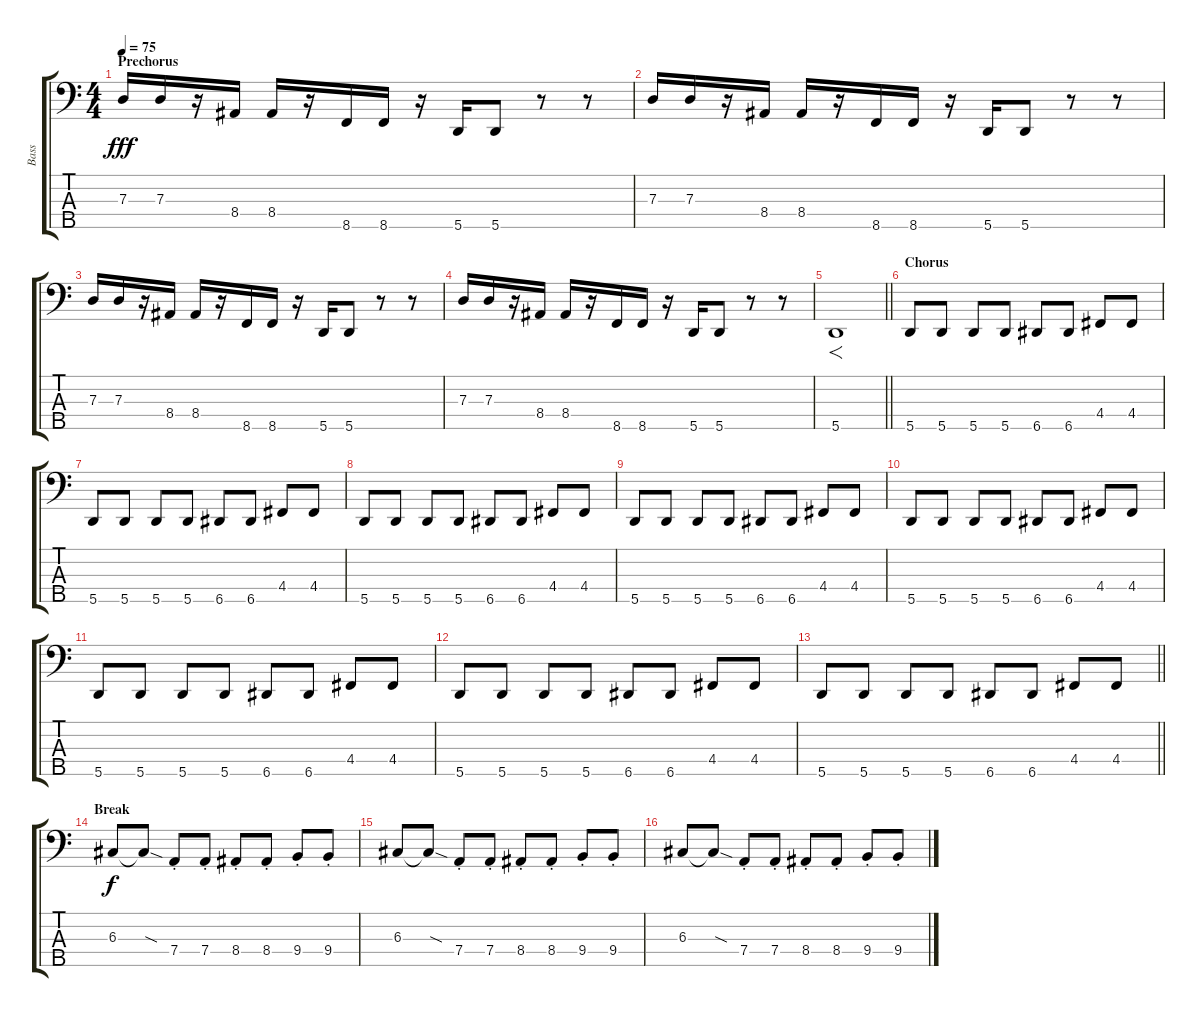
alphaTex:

\track ("Bass" "Bass") {instrument electricbassfinger}
\staff {score tabs}
\tuning (F2 C2 G1 D1 A0) {hide}
\ts (4 4)
\section ("" "Prechorus")
\tempo 75
\clef f4
\ks c
7.3.16{dy fff} 7.3.16 r.16 8.4.16 8.4.16 r.16 8.5.16 8.5.16 r.16 5.5.16 5.5.8 r.8 r.8 |
7.3.16 7.3.16 r.16 8.4.16 8.4.16 r.16 8.5.16 8.5.16 r.16 5.5.16 5.5.8 r.8 r.8 |
7.3.16 7.3.16 r.16 8.4.16 8.4.16 r.16 8.5.16 8.5.16 r.16 5.5.16 5.5.8 r.8 r.8 |
7.3.16 7.3.16 r.16 8.4.16 8.4.16 r.16 8.5.16 8.5.16 r.16 5.5.16 5.5.8 r.8 r.8 |
\barLineRight lightlight
5.5.1{f} |
\section ("" "Chorus")
5.5.8 5.5.8 5.5.8 5.5.8 6.5.8 6.5.8 4.4.8 4.4.8 |
5.5.8 5.5.8 5.5.8 5.5.8 6.5.8 6.5.8 4.4.8 4.4.8 |
5.5.8 5.5.8 5.5.8 5.5.8 6.5.8 6.5.8 4.4.8 4.4.8 |
5.5.8 5.5.8 5.5.8 5.5.8 6.5.8 6.5.8 4.4.8 4.4.8 |
5.5.8 5.5.8 5.5.8 5.5.8 6.5.8 6.5.8 4.4.8 4.4.8 |
5.5.8 5.5.8 5.5.8 5.5.8 6.5.8 6.5.8 4.4.8 4.4.8 |
5.5.8 5.5.8 5.5.8 5.5.8 6.5.8 6.5.8 4.4.8 4.4.8 |
\barLineRight lightlight
5.5.8 5.5.8 5.5.8 5.5.8 6.5.8 6.5.8 4.4.8 4.4.8 |
\section ("" "Break")
6.3.8{dy f} 6.3{sod t}.8 7.4{st}.8 7.4{st}.8 8.4{st}.8 8.4{st}.8 9.4{st}.8 9.4{st}.8 |
6.3.8 6.3{sod t}.8 7.4{st}.8 7.4{st}.8 8.4{st}.8 8.4{st}.8 9.4{st}.8 9.4{st}.8 |
6.3.8 6.3{sod t}.8 7.4{st}.8 7.4{st}.8 8.4{st}.8 8.4{st}.8 9.4{st}.8 9.4{st}.8
